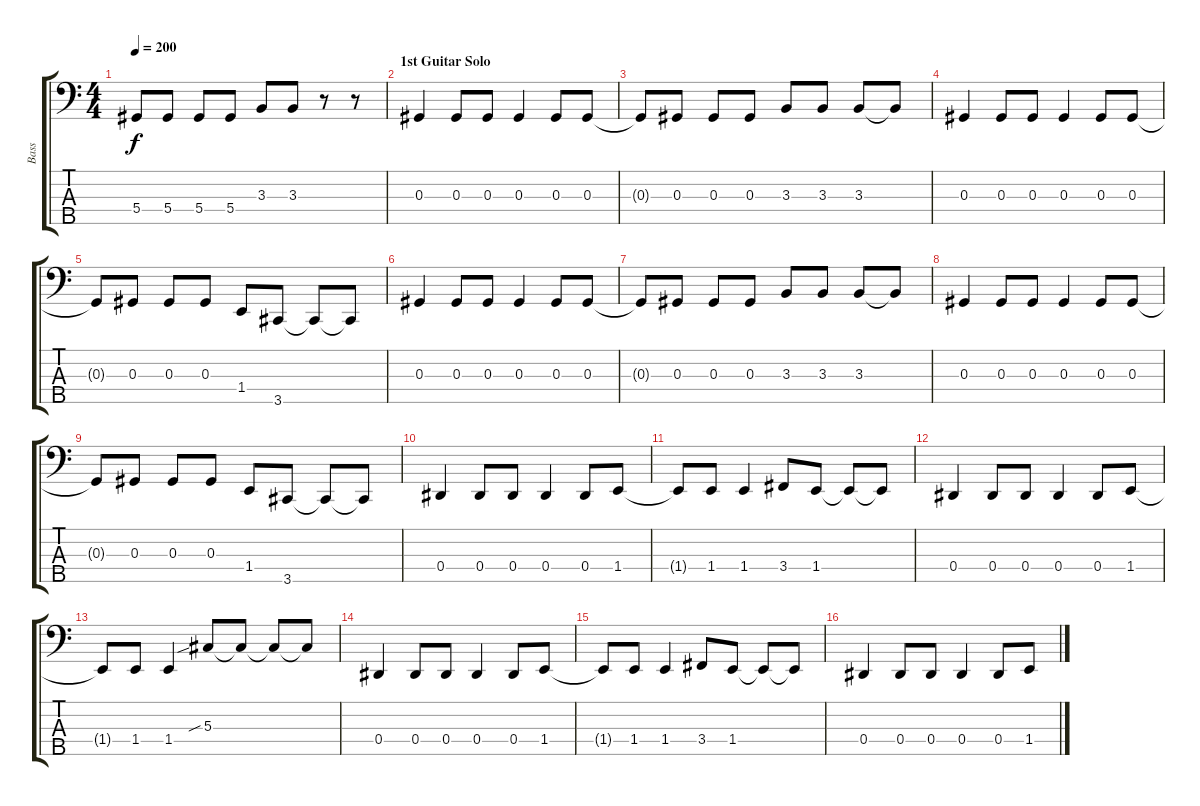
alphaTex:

\track ("Bass" "Bass") {instrument electricbassfinger}
\staff {score tabs}
\tuning (Gb2 Db2 Ab1 Eb1 Bb0) {hide}
\ts (4 4)
\tempo 200
\clef f4
\ks c
5.4.8{dy f} 5.4.8 5.4.8 5.4.8 3.3.8 3.3.8 r.8 r.8 |
\section ("" "1st Guitar Solo")
0.3.4 0.3.8 0.3.8 0.3.4 0.3.8 0.3.8 |
0.3{t}.8 0.3.8 0.3.8 0.3.8 3.3.8 3.3.8 3.3.8 3.3{t}.8 |
0.3.4 0.3.8 0.3.8 0.3.4 0.3.8 0.3.8 |
0.3{t}.8 0.3.8 0.3.8 0.3.8 1.4.8 3.5.8 3.5{t}.8 3.5{t}.8 |
0.3.4 0.3.8 0.3.8 0.3.4 0.3.8 0.3.8 |
0.3{t}.8 0.3.8 0.3.8 0.3.8 3.3.8 3.3.8 3.3.8 3.3{t}.8 |
0.3.4 0.3.8 0.3.8 0.3.4 0.3.8 0.3.8 |
0.3{t}.8 0.3.8 0.3.8 0.3.8 1.4.8 3.5.8 3.5{t}.8 3.5{t}.8 |
0.4.4 0.4.8 0.4.8 0.4.4 0.4.8 1.4.8 |
1.4{t}.8 1.4.8 1.4.4 3.4.8 1.4.8 1.4{t}.8 1.4{t}.8 |
0.4.4 0.4.8 0.4.8 0.4.4 0.4.8 1.4.8 |
1.4{t}.8 1.4.8 1.4.4 5.3{sib}.8 5.3{t}.8 5.3{t}.8 5.3{t}.8 |
0.4.4 0.4.8 0.4.8 0.4.4 0.4.8 1.4.8 |
1.4{t}.8 1.4.8 1.4.4 3.4.8 1.4.8 1.4{t}.8 1.4{t}.8 |
0.4.4 0.4.8 0.4.8 0.4.4 0.4.8 1.4.8
